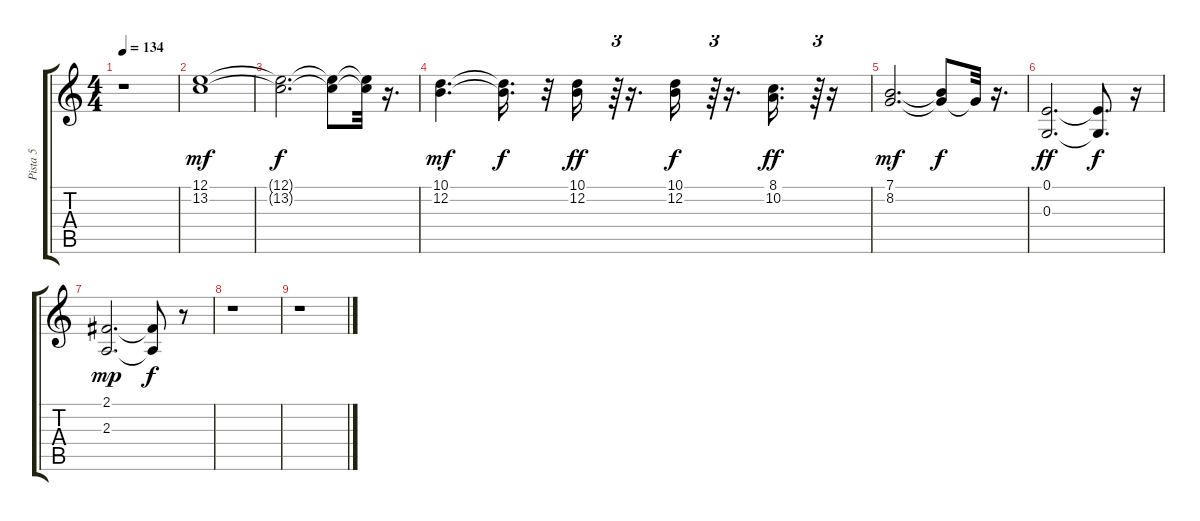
\track ("Pista 5" "Pista 5") {instrument altosax}
\staff {score tabs}
\tuning (E4 B3 G3 D3 A2 E2) {hide}
\ts (4 4)
\tempo 134
\clef g2
\ks c
r.1{dy f} |
(12.1 13.2).1{dy mf} |
(12.1{t} 13.2{t}).2{d dy f} (12.1{t} 13.2{t}).8 (12.1{t} 13.2{t}).32 r.16{d} |
(10.1 12.2).4{d dy mf} (10.1{t} 12.2{t}).16{d dy f} r.32 (10.1 12.2).16{dy ff} r.64{tu (3 2)} r.16{d} (10.1 12.2).16{dy f} r.64{tu (3 2)} r.16{d} (8.1 10.2).16{d dy ff} r.64{tu (3 2)} r.16 |
(7.1 8.2).2{d dy mf} (7.1{t} 8.2{t}).8{dy f} 8.2{t}.32 r.16{d} |
(0.1 0.3).2{d dy ff} (0.1{t} 0.3{t}).8{d dy f} r.16 |
(2.1 2.3).2{d dy mp} (2.1{t} 2.3{t}).8{dy f} r.8 |
r.1 |
r.1
